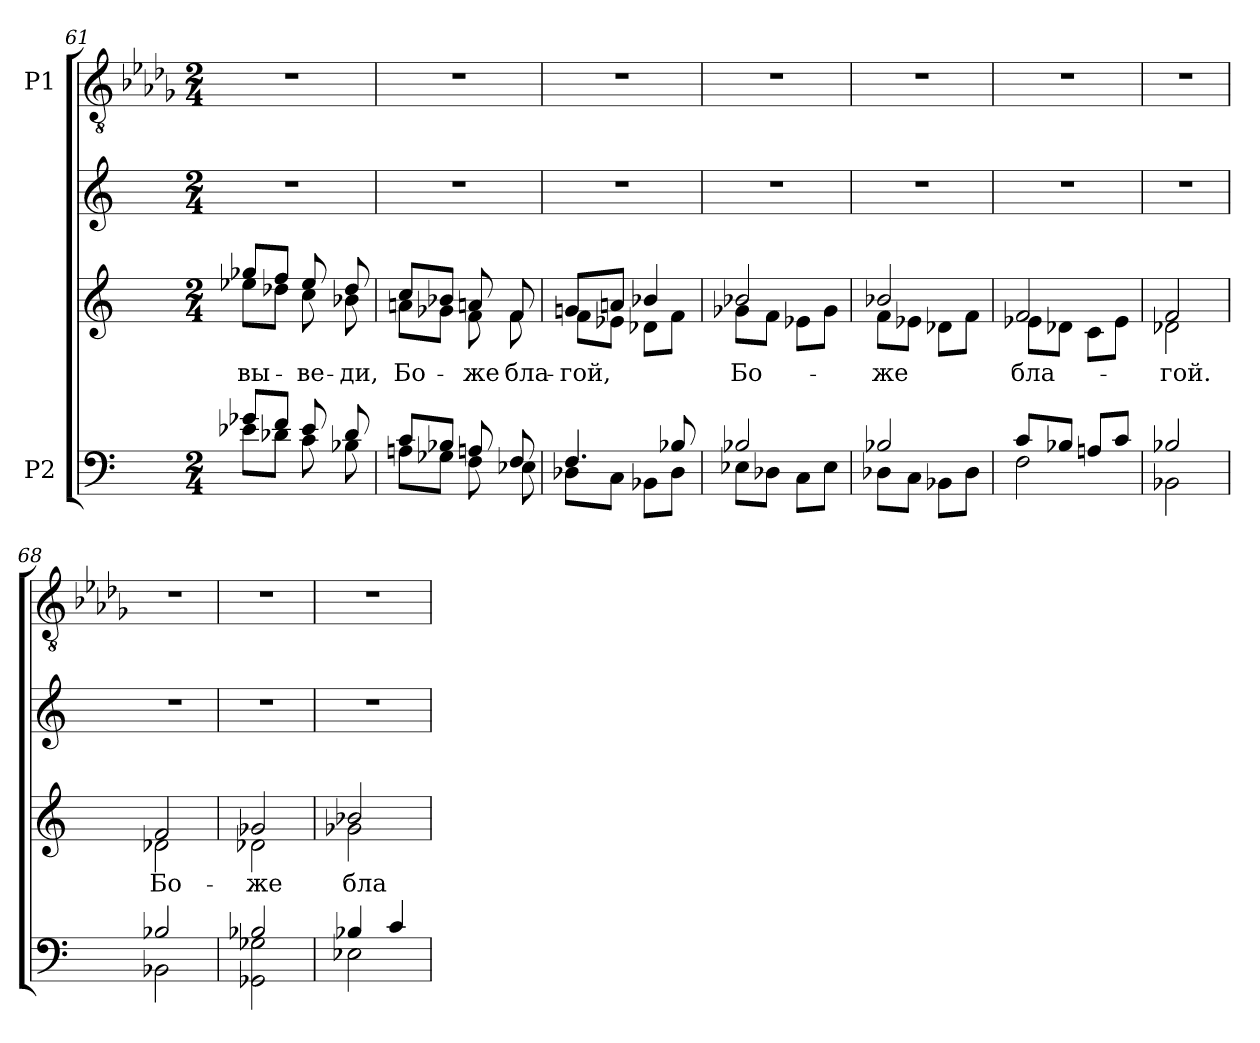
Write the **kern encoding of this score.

**kern	**kern	**text	**kern	**kern
*part2	*part2	*part2	*part2	*part1
*staff4	*staff3	*staff3	*staff2	*staff1
*I"P2	*	*	*	*I"P1
*clefF4	*clefG2	*	*clefG2	*clefGv2
*	*	*	*	*ITrd7c12
*k[]	*k[]	*	*k[]	*k[b-e-a-d-g-]
*C:	*C:	*	*C:	*D-:
*M2/4	*M2/4	*	*M2/4	*M2/4
=61	=61	=61	=61	=61
*^	*	*	*	*
!	!	!	!LO:LY:b:color=#000000	!LO:N:vis=1	!LO:N:vis=1
*	*	*^	*	*	*
8g-i/L	8e-i\L	8gg-i/L	8ee-i\L	вы-	2r	2r
8fi/J	8d-i\J	8ffi/J	8dd-i\J	.	.	.
!	!	!	!	!LO:LY:b:color=#000000	!	!
8e-i/	8ci\	8ee-i/	8cci\	-ве-	.	.
!	!	!	!	!LO:LY:b:color=#000000	!	!
8d-i/	8B-i\	8dd-i/	8b-i\	-ди,	.	.
=62	=62	=62	=62	=62	=62	=62
!	!	!	!	!LO:LY:b:color=#000000	!LO:N:vis=1	!LO:N:vis=1
8ci/L	8Ani\L	8cci/L	8ani\L	Бо-	2r	2r
8B-i/J	8G-i\J	8b-i/J	8g-i\J	.	.	.
!	!	!	!	!LO:LY:b:color=#000000	!	!
8Ani/	8Fi\	8ani/	8fi\	-же	.	.
!	!	!	!	!LO:LY:b:color=#000000	!	!
8Fi/	8E-i\	8fi/	8fi\	бла-	.	.
!!LO:LB:g=z
=63	=63	=63	=63	=63	=63	=63
!	!	!	!	!LO:LY:b:color=#000000	!LO:N:vis=1	!LO:N:vis=1
4.Fi/	8D-i\L	8gni/L	8fi\L	-гой,	2r	2r
.	8Ci\J	8ani/J	8e-i\J	.	.	.
.	8BB-i\L	4b-i/	8d-i\L	.	.	.
8B-i/	8D-i\J	.	8fi\J	.	.	.
=64	=64	=64	=64	=64	=64	=64
!	!	!	!	!LO:LY:b:color=#000000	!LO:N:vis=1	!LO:N:vis=1
2B-i/	8E-i\L	2b-i/	8g-Xi\L	Бо-	2r	2r
.	8D-i\J	.	8fi\J	.	.	.
.	8Ci\L	.	8e-i\L	.	.	.
.	8E-i\J	.	8g-i\J	.	.	.
=65	=65	=65	=65	=65	=65	=65
!	!	!	!	!LO:LY:b:color=#000000	!LO:N:vis=1	!LO:N:vis=1
2B-i/	8D-i\L	2b-i/	8fi\L	-же	2r	2r
.	8Ci\J	.	8e-i\J	.	.	.
.	8BB-i\L	.	8d-i\L	.	.	.
.	8D-i\J	.	8fi\J	.	.	.
=66	=66	=66	=66	=66	=66	=66
!	!	!	!	!LO:LY:b:color=#000000	!LO:N:vis=1	!LO:N:vis=1
8ci/L	2Fi\	2fi/	8e-i\L	бла-	2r	2r
8B-i/J	.	.	8d-i\J	.	.	.
8Ani/L	.	.	8ci\L	.	.	.
8ci/J	.	.	8e-i\J	.	.	.
=67	=67	=67	=67	=67	=67	=67
!	!	!	!	!LO:LY:b:color=#000000	!LO:N:vis=1	!LO:N:vis=1
2B-i/	2BB-i\	2fi/	2d-i\	-гой.	2r	2r
!!LO:LB:g=z
=68	=68	=68	=68	=68	=68	=68
!	!	!	!	!LO:LY:b:color=#000000	!LO:N:vis=1	!LO:N:vis=1
2B-i/	2BB-i\	2fi/	2d-i\	Бо-	2r	2r
=69	=69	=69	=69	=69	=69	=69
!	!	!	!	!LO:LY:b:color=#000000	!LO:N:vis=1	!LO:N:vis=1
2B-i/	2GG-i\ 2G-i	2g-i/	2d-i\	-же	2r	2r
=70	=70	=70	=70	=70	=70	=70
!	!	!	!	!LO:LY:b:color=#000000	!LO:N:vis=1	!LO:N:vis=1
4B-i/	2E-i\	2b-i/	2g-i\	бла-	2r	2r
4ci/	.	.	.	.	.	.
*v	*v	*	*	*	*	*
*	*v	*v	*	*	*
=	=	=	=	=
*-	*-	*-	*-	*-
